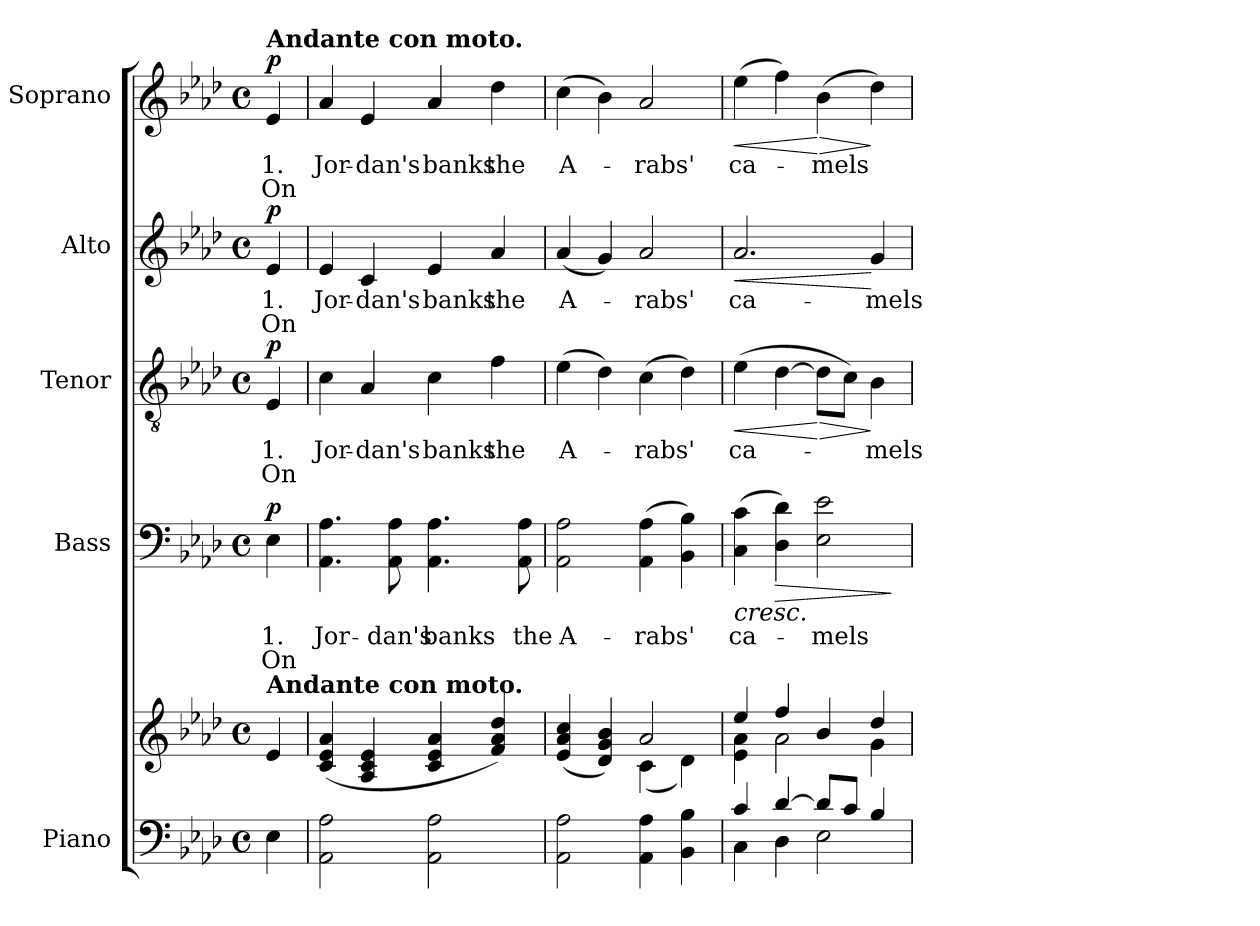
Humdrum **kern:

**kern	**kern	**kern	**text	**text	**dynam	**kern	**text	**text	**dynam	**kern	**text	**text	**dynam	**kern	**text	**text	**dynam
*part5	*part5	*part4	*part4	*part4	*part4	*part3	*part3	*part3	*part3	*part2	*part2	*part2	*part2	*part1	*part1	*part1	*part1
*staff6	*staff5	*staff4	*staff4	*staff4	*staff4	*staff3	*staff3	*staff3	*staff3	*staff2	*staff2	*staff2	*staff2	*staff1	*staff1	*staff1	*staff1
*I"Piano	*	*I"Bass	*	*	*	*I"Tenor	*	*	*	*I"Alto	*	*	*	*I"Soprano	*	*	*
*I'Pno.	*	*I'B.	*	*	*	*I'T.	*	*	*	*I'A.	*	*	*	*I'S.	*	*	*
!!LO:PB:g=z
*clefF4	*clefG2	*clefF4	*	*	*	*clefGv2	*	*	*	*clefG2	*	*	*	*clefG2	*	*	*
*	*	*	*	*	*	*ITrd7c12	*	*	*	*	*	*	*	*	*	*	*
*k[b-e-a-d-]	*k[b-e-a-d-]	*k[b-e-a-d-]	*	*	*	*k[b-e-a-d-]	*	*	*	*k[b-e-a-d-]	*	*	*	*k[b-e-a-d-]	*	*	*
*A-:	*A-:	*A-:	*	*	*	*A-:	*	*	*	*A-:	*	*	*	*A-:	*	*	*
*M4/4	*M4/4	*M4/4	*	*	*	*M4/4	*	*	*	*M4/4	*	*	*	*M4/4	*	*	*
*met(c)	*met(c)	*met(c)	*	*	*	*met(c)	*	*	*	*met(c)	*	*	*	*met(c)	*	*	*
*MM80	*MM80	*MM80	*	*	*	*MM80	*	*	*	*MM80	*	*	*	*MM80	*	*	*
=1	=1	=1	=1	=1	=1	=1	=1	=1	=1	=1	=1	=1	=1	=1	=1	=1	=1
!	!	!	!LO:LY:b:color=#000000	!LO:LY:b:color=#000000	!	!	!	!	!	!	!	!	!	!	!	!	!
!	!	!	!	!	!	!	!LO:LY:b:color=#000000	!LO:LY:b:color=#000000	!	!	!	!	!	!	!	!	!
!	!	!	!	!	!	!	!	!	!	!	!LO:LY:b:color=#000000	!LO:LY:b:color=#000000	!	!	!	!	!
!	!	!	!	!	!	!	!	!	!	!	!	!	!	!LO:TX:a:B:t=Andante con moto.	!	!	!
!	!LO:TX:a:B:t=Andante con moto.	!	!	!	!	!	!	!	!	!	!	!	!	!	!	!	!
!	!	!	!	!	!	!	!	!	!	!	!	!	!	!	!LO:LY:b:color=#000000	!LO:LY:b:color=#000000	!
4E-i\	4e-i/	4E-i\	1.	On	p	4EE-i/	1.	On	p	4e-i/	1.	On	p	4e-i/	1.	On	p
=2	=2	=2	=2	=2	=2	=2	=2	=2	=2	=2	=2	=2	=2	=2	=2	=2	=2
!	!	!	!LO:LY:b:color=#000000	!	!	!	!	!	!	!	!	!	!	!	!	!	!
!	!	!	!	!	!	!	!LO:LY:b:color=#000000	!	!	!	!	!	!	!	!	!	!
!	!	!	!	!	!	!	!	!	!	!	!LO:LY:b:color=#000000	!	!	!	!	!	!
!	!	!	!	!	!	!	!	!	!	!	!	!	!	!	!LO:LY:b:color=#000000	!	!
2AA-i\ 2A-i	(4ci/ 4e-i 4a-i	4.AA-i\ 4.A-i	Jor-	.	.	4Ci\	Jor-	.	.	4e-i/	Jor-	.	.	4a-i/	Jor-	.	.
!	!	!	!	!	!	!	!LO:LY:b:color=#000000	!	!	!	!	!	!	!	!	!	!
!	!	!	!	!	!	!	!	!	!	!	!LO:LY:b:color=#000000	!	!	!	!	!	!
*	*MM138	*	*	*	*	*	*	*	*	*	*	*	*	*MM138	*	*	*
!	!	!	!	!	!	!	!	!	!	!	!	!	!	!	!LO:LY:b:color=#000000	!	!
.	4A-i/ 4ci 4e-i	.	.	.	.	4AA-i/	-dan's	.	.	4ci/	-dan's	.	.	4e-i/	-dan's	.	.
!	!	!	!LO:LY:b:color=#000000	!	!	!	!	!	!	!	!	!	!	!	!	!	!
.	.	8AA-i\ 8A-i	-dan's	.	.	.	.	.	.	.	.	.	.	.	.	.	.
!	!	!	!LO:LY:b:color=#000000	!	!	!	!	!	!	!	!	!	!	!	!	!	!
!	!	!	!	!	!	!	!LO:LY:b:color=#000000	!	!	!	!	!	!	!	!	!	!
!	!	!	!	!	!	!	!	!	!	!	!LO:LY:b:color=#000000	!	!	!	!	!	!
!	!	!	!	!	!	!	!	!	!	!	!	!	!	!	!LO:LY:b:color=#000000	!	!
2AA-i\ 2A-i	4ci/ 4e-i 4a-i	4.AA-i\ 4.A-i	banks	.	.	4Ci\	banks	.	.	4e-i/	banks	.	.	4a-i/	banks	.	.
!	!	!	!	!	!	!	!LO:LY:b:color=#000000	!	!	!	!	!	!	!	!	!	!
!	!	!	!	!	!	!	!	!	!	!	!LO:LY:b:color=#000000	!	!	!	!	!	!
!	!	!	!	!	!	!	!	!	!	!	!	!	!	!	!LO:LY:b:color=#000000	!	!
.	4fi/ 4a-i 4dd-i)	.	.	.	.	4Fi\	the	.	.	4a-i/	the	.	.	4dd-i\	the	.	.
!	!	!	!LO:LY:b:color=#000000	!	!	!	!	!	!	!	!	!	!	!	!	!	!
.	.	8AA-i\ 8A-i	the	.	.	.	.	.	.	.	.	.	.	.	.	.	.
=3	=3	=3	=3	=3	=3	=3	=3	=3	=3	=3	=3	=3	=3	=3	=3	=3	=3
*	*^	*	*	*	*	*	*	*	*	*	*	*	*	*	*	*	*
!	!	!	!	!LO:LY:b:color=#000000	!	!	!	!	!	!	!	!	!	!	!	!	!	!
!	!	!	!	!	!	!	!	!LO:LY:b:color=#000000	!	!	!	!	!	!	!	!	!	!
!	!	!	!	!	!	!	!	!	!	!	!	!LO:LY:b:color=#000000	!	!	!	!	!	!
!	!	!	!	!	!	!	!	!	!	!	!	!	!	!	!	!LO:LY:b:color=#000000	!	!
2AA-i\ 2A-i	(4e-i/ 4a-i 4cci	2ryy	2AA-i\ 2A-i	A-	.	.	(4E-i\	A-	.	.	(4a-i/	A-	.	.	(4cci\	A-	.	.
.	4d-i/ 4gi 4b-i)	.	.	.	.	.	4D-i\)	.	.	.	4gi/)	.	.	.	4b-i\)	.	.	.
!	!	!	!	!LO:LY:b:color=#000000	!	!	!	!	!	!	!	!	!	!	!	!	!	!
!	!	!	!	!	!	!	!	!LO:LY:b:color=#000000	!	!	!	!	!	!	!	!	!	!
!	!	!	!	!	!	!	!	!	!	!	!	!LO:LY:b:color=#000000	!	!	!	!	!	!
!	!	!	!	!	!	!	!	!	!	!	!	!	!	!	!	!LO:LY:b:color=#000000	!	!
4AA-i\ 4A-i	2a-i/	(4ci\	(4AA-i\ 4A-i	rabs'	.	.	(4Ci\	-rabs'	.	.	2a-i/	-rabs'	.	.	2a-i/	-rabs'	.	.
4BB-i\ 4B-i	.	4d-i\)	4BB-i\ 4B-i)	.	.	.	4D-i\)	.	.	.	.	.	.	.	.	.	.	.
=4	=4	=4	=4	=4	=4	=4	=4	=4	=4	=4	=4	=4	=4	=4	=4	=4	=4	=4
*^	*	*	*	*	*	*	*	*	*	*	*	*	*	*	*	*	*	*
!	!	!	!	!	!LO:LY:b:color=#000000	!	!LO:HP:b	!	!	!	!	!	!	!	!	!	!	!	!
!	!	!	!	!	!	!	!	!	!LO:LY:b:color=#000000	!	!LO:HP:b	!	!	!	!	!	!	!	!
!	!	!	!	!	!	!	!	!	!	!	!	!	!LO:LY:b:color=#000000	!	!LO:HP:b	!	!	!	!
!	!	!	!	!	!	!	!	!	!	!	!	!	!	!	!LO:HP:n=1:b	!	!	!	!
!	!	!	!	!	!	!	!	!	!	!	!	!	!	!	!	!	!LO:LY:b:color=#000000	!	!LO:HP:b
4ci/	4Ci\	4ee-i/	4e-i\ 4a-i	(4Ci\ 4ci	ca-	.	<	(4E-i\	ca-	.	<	2.a-i/	ca-	.	< >	(4ee-i\	ca-	.	<
!	!	!	!	!	!	!	!LO:HP:b	!	!	!	!	!	!	!	!	!	!	!	!
[4d-i/	4D-i\	4ffi/	2a-i\	4D-i\ 4d-i)	.	.	>	[4D-i\	.	.	.	.	.	.	.	4ffi\)	.	.	.
!	!	!	!	!	!LO:LY:b:color=#000000	!	!	!	!	!	!LO:HP:n=1:b	!	!	!	!	!	!	!	!
!	!	!	!	!	!	!	!	!	!	!	!	!	!	!	!	!	!LO:LY:b:color=#000000	!	!LO:HP:n=1:b
8d-i/L]	2E-i\	4b-i/	.	2E-i\ 2e-i	-mels	.	[	8D-i\L]	.	.	[ >	.	.	.	.	(4b-i\	-mels	.	[ >
8ci/J	.	.	.	.	.	.	.	8Ci\J)	.	.	.	.	.	.	.	.	.	.	.
!	!	!	!	!	!	!	!	!	!LO:LY:b:color=#000000	!	!	!	!	!	!	!	!	!	!
!	!	!	!	!	!	!	!	!	!	!	!	!	!LO:LY:b:color=#000000	!	!	!	!	!	!
4B-i/	.	4dd-i/	4gi\	.	.	.	.	4BB-i\	-mels	.	]	4gi/	-mels	.	[	4dd-i\)	.	.	]
*v	*v	*	*	*	*	*	*	*	*	*	*	*	*	*	*	*	*	*	*
*	*v	*v	*	*	*	*	*	*	*	*	*	*	*	*	*	*	*	*
.	.	.	.	.	]	.	.	.	.	.	.	.	]	.	.	.	.
=	=	=	=	=	=	=	=	=	=	=	=	=	=	=	=	=	=
*-	*-	*-	*-	*-	*-	*-	*-	*-	*-	*-	*-	*-	*-	*-	*-	*-	*-
